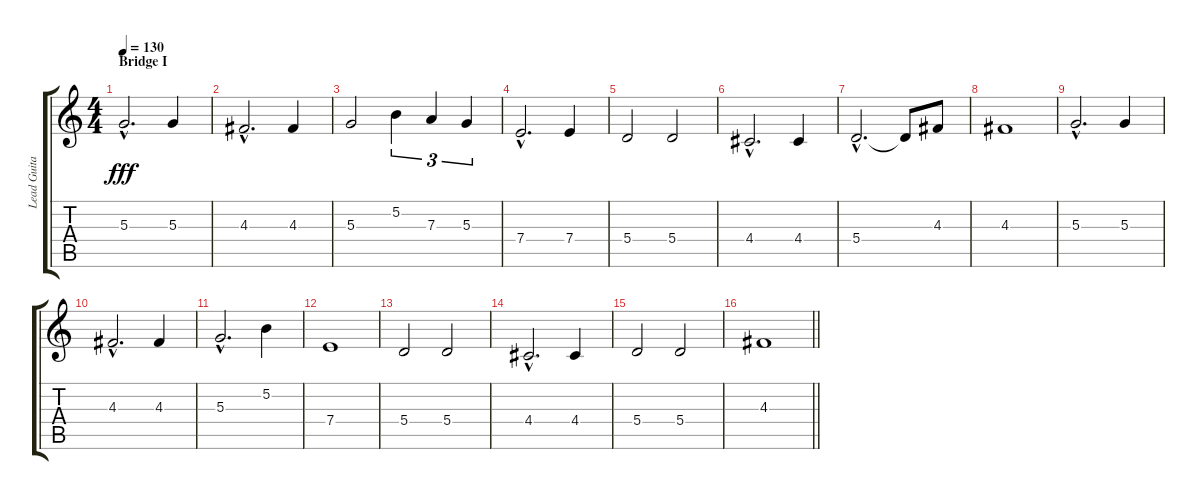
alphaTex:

\track ("Lead Guitar" "Lead Guita") {instrument distortionguitar}
\staff {score tabs}
\tuning (B3 Gb3 D3 A2 E2 B1) {hide}
\ts (4 4)
\section ("" "Bridge I")
\tempo 130
\clef g2
\ks c
5.3{hac}.2{d dy fff} 5.3.4 |
4.3{hac}.2{d} 4.3.4 |
5.3.2 5.2.4{tu (3 2)} 7.3.4{tu (3 2)} 5.3.4{tu (3 2)} |
7.4{hac}.2{d} 7.4.4 |
5.4.2 5.4.2 |
4.4{hac}.2{d} 4.4.4 |
5.4{hac}.2{d} 5.4{t}.8 4.3.8 |
4.3.1 |
5.3{hac}.2{d} 5.3.4 |
4.3{hac}.2{d} 4.3.4 |
5.3{hac}.2{d} 5.2.4 |
7.4.1 |
5.4.2 5.4.2 |
4.4{hac}.2{d} 4.4.4 |
5.4.2 5.4.2 |
\barLineRight lightlight
4.3.1
